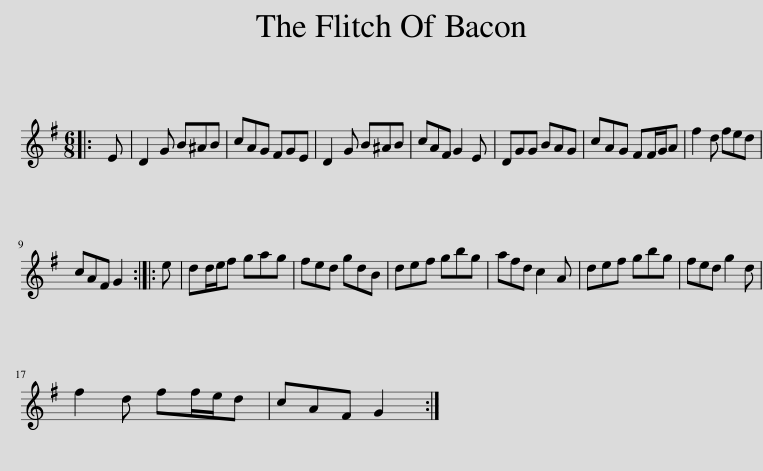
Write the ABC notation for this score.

X:1
L:1/8
M:6/8
I:linebreak $
K:G
V:1 treble
V:1
|: E | D2 G B^AB | cAG FGE | D2 G B^AB | cAF G2 E | %5
 DGG BAG | cAG FF/G/A | f2 d fed |$ cAF G2 :: e | %10
 dd/e/f gag | fed gdB | def gbg | afd c2 A | def gbg | %15
 fed g2 d |$ f2 d ff/e/d | cAF G2 :| %18
